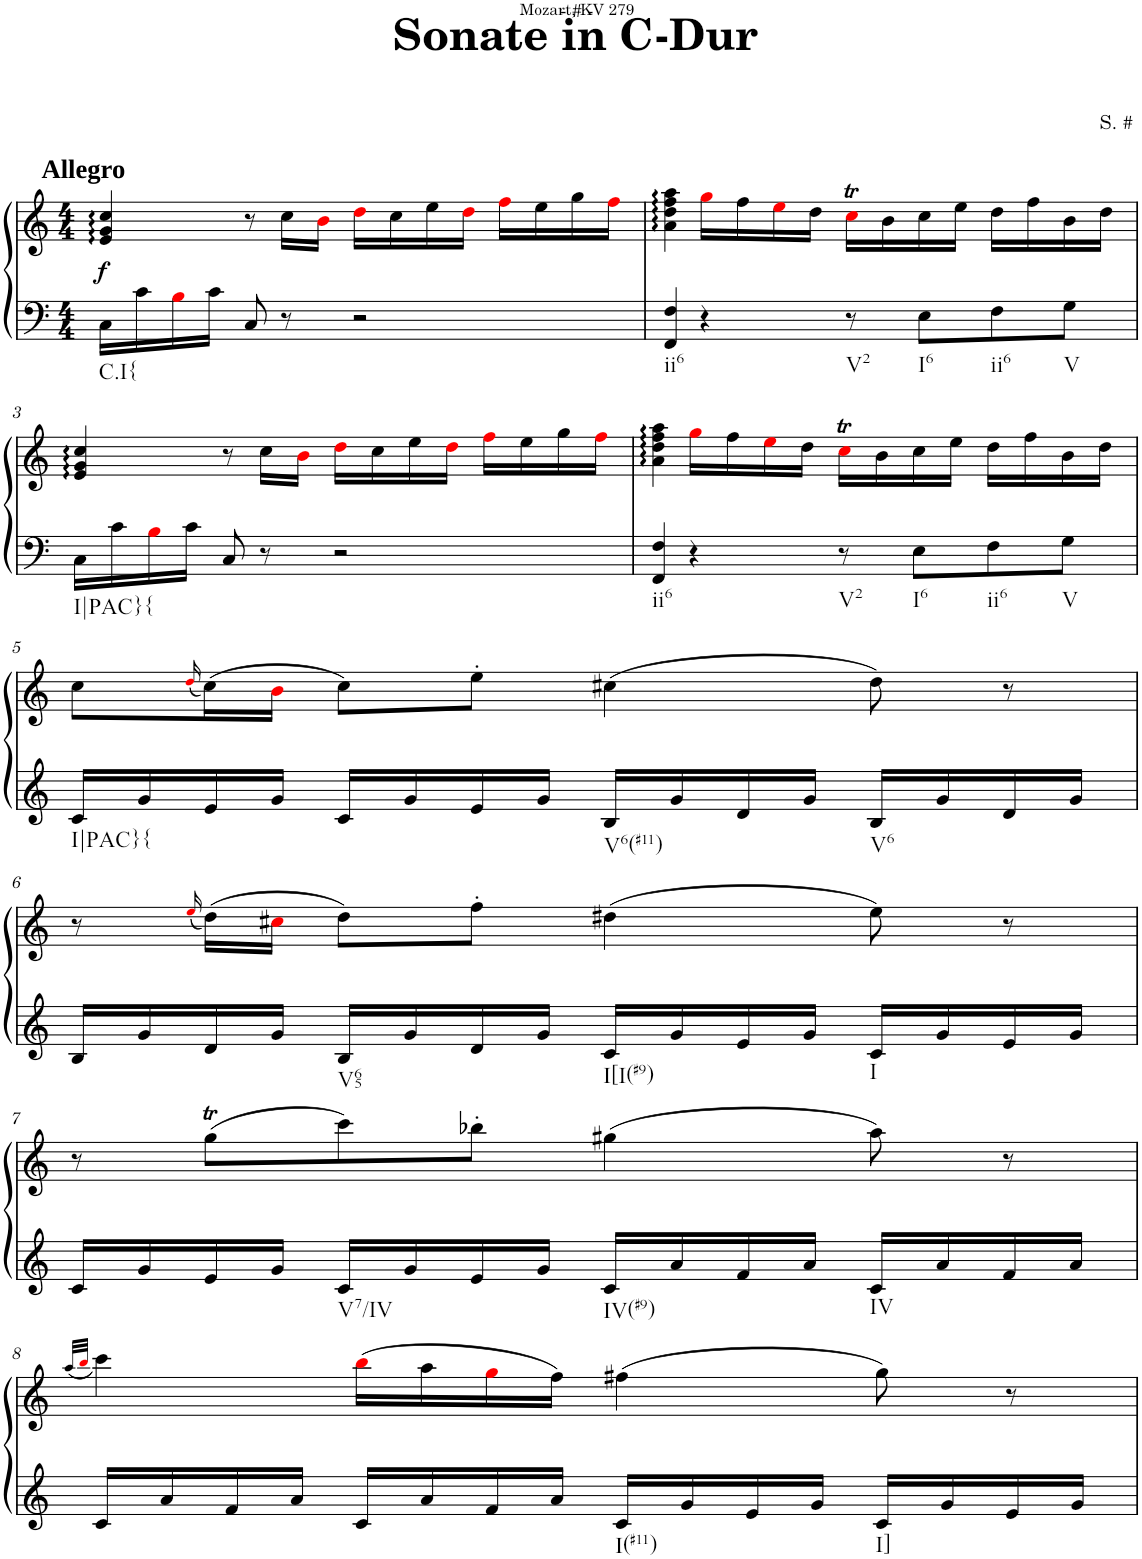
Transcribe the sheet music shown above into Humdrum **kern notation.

**kern	**kern	**dynam
*part1	*part1	*part1
*staff2	*staff1	*staff1/2
*I"Klavier linke Hand	*	*
*clefF4	*clefG2	*
*k[]	*k[]	*
*M4/4	*M4/4	*
=1	=1	=1
!	!LO:TX:a:B:t=Allegro	!
!LO:TX:b:t=C.I{	!	!
!	!	!LO:DY:b
16C\LL	4e/ 4g/ 4cc/	f
16c\	.	.
16Bi\	.	.
16c\JJ	.	.
8C/	8r	.
8r	16cc\LL	.
.	16bi\JJ	.
2r	16ddi\LL	.
.	16cc\	.
.	16ee\	.
.	16ddi\JJ	.
.	16ffi\LL	.
.	16ee\	.
.	16gg\	.
.	16ffi\JJ	.
=2	=2	=2
!LO:TX:b:t=ii6	!	!
4FF/ 4F/	4a\ 4dd\ 4ff\ 4aa\	.
4r	16ggi\LL	.
.	16ff\	.
.	16eei\	.
.	16dd\JJ	.
!LO:TX:b:t=V2	!	!
8r	16ccTi\LL	.
.	16b\	.
!LO:TX:b:t=I6	!	!
8E\L	16cc\	.
.	16ee\JJ	.
!LO:TX:b:t=ii6	!	!
8F\	16dd\LL	.
.	16ff\	.
!LO:TX:b:t=V	!	!
8G\J	16b\	.
.	16dd\JJ	.
!!LO:LB:g=z
=3	=3	=3
!LO:TX:b:t=I|PAC}{	!	!
16C\LL	4e/ 4g/ 4cc/	.
16c\	.	.
16Bi\	.	.
16c\JJ	.	.
8C/	8r	.
8r	16cc\LL	.
.	16bi\JJ	.
2r	16ddi\LL	.
.	16cc\	.
.	16ee\	.
.	16ddi\JJ	.
.	16ffi\LL	.
.	16ee\	.
.	16gg\	.
.	16ffi\JJ	.
=4	=4	=4
!LO:TX:b:t=ii6	!	!
4FF/ 4F/	4a\ 4dd\ 4ff\ 4aa\	.
4r	16ggi\LL	.
.	16ff\	.
.	16eei\	.
.	16dd\JJ	.
!LO:TX:b:t=V2	!	!
8r	16ccTi\LL	.
.	16b\	.
!LO:TX:b:t=I6	!	!
8E\L	16cc\	.
.	16ee\JJ	.
!LO:TX:b:t=ii6	!	!
8F\	16dd\LL	.
.	16ff\	.
!LO:TX:b:t=V	!	!
8G\J	16b\	.
.	16dd\JJ	.
!!LO:LB:g=z
=5	=5	=5
!LO:TX:b:t=I|PAC}{	!	!
16c/LL	8cc\L	.
16g/	.	.
.	(16qddi/	.
16e/	(16cc\L)	.
16g/JJ	16bi\JJ	.
16c/LL	8cc\L)	.
16g/	.	.
16e/	8ee'\J	.
16g/JJ	.	.
!LO:TX:b:t=V6(#11)	!	!
16B/LL	(4cc#X\	.
16g/	.	.
16d/	.	.
16g/JJ	.	.
!LO:TX:b:t=V6	!	!
16B/LL	8dd\)	.
16g/	.	.
16d/	8r	.
16g/JJ	.	.
!!LO:LB:g=z
=6	=6	=6
16B/LL	8r	.
16g/	.	.
.	(16qeei/	.
16d/	(16dd\LL)	.
16g/JJ	16cc#Xi\JJ	.
!LO:TX:b:t=V65	!	!
16B/LL	8dd\L)	.
16g/	.	.
16d/	8ff'\J	.
16g/JJ	.	.
!LO:TX:b:t=I[I(#9)	!	!
16c/LL	(4dd#X\	.
16g/	.	.
16e/	.	.
16g/JJ	.	.
!LO:TX:b:t=I	!	!
16c/LL	8ee\)	.
16g/	.	.
16e/	8r	.
16g/JJ	.	.
!!LO:LB:g=z
=7	=7	=7
16c/LL	8r	.
16g/	.	.
16e/	(8ggT\L	.
16g/JJ	.	.
!LO:TX:b:t=V7/IV	!	!
16c/LL	8ccc\)	.
16g/	.	.
16e/	8bb-X'\J	.
16g/JJ	.	.
!LO:TX:b:t=IV(#9)	!	!
16c/LL	(4gg#X\	.
16a/	.	.
16f/	.	.
16a/JJ	.	.
!LO:TX:b:t=IV	!	!
16c/LL	8aa\)	.
16a/	.	.
16f/	8r	.
16a/JJ	.	.
!!LO:LB:g=z
=8	=8	=8
.	(32qaa/LLL	.
.	32qbbi/JJJ	.
16c/LL	4ccc\)	.
16a/	.	.
16f/	.	.
16a/JJ	.	.
16c/LL	(16bbi\LL	.
16a/	16aa\	.
16f/	16ggi\	.
16a/JJ	16ff\JJ)	.
!LO:TX:b:t=I(#11)	!	!
16c/LL	(4ff#X\	.
16g/	.	.
16e/	.	.
16g/JJ	.	.
!LO:TX:b:t=I]	!	!
16c/LL	8gg\)	.
16g/	.	.
16e/	8r	.
16g/JJ	.	.
=	=	=
*-	*-	*-
